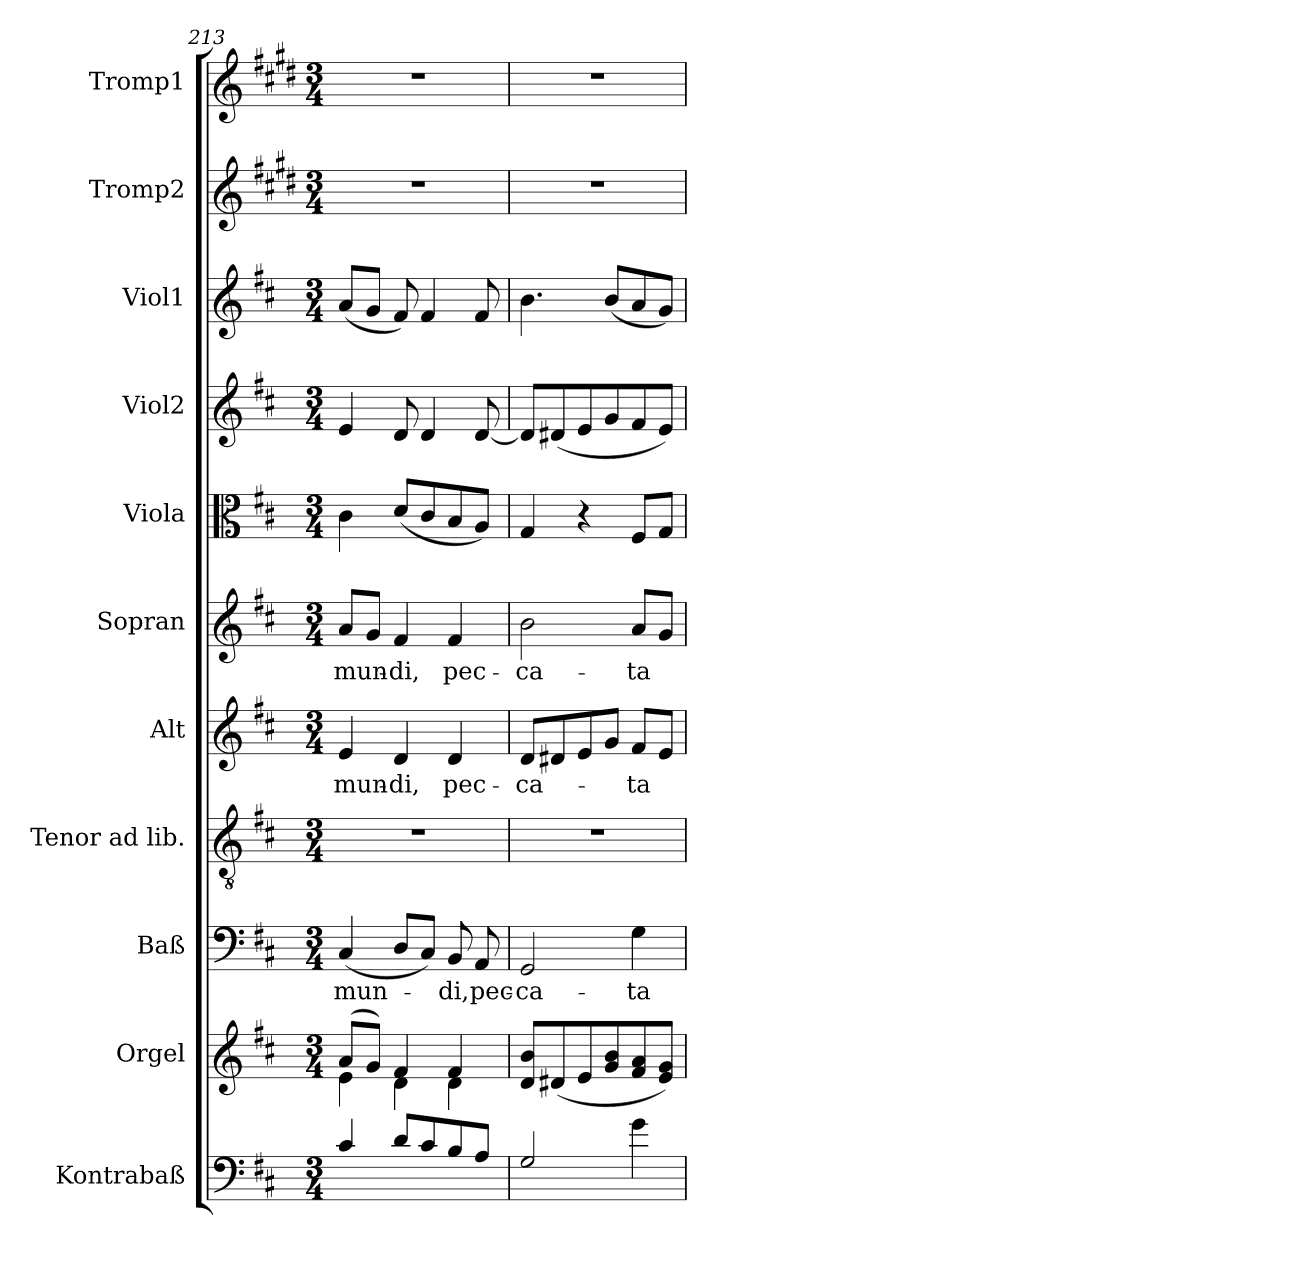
**kern	**kern	**kern	**text	**kern	**kern	**text	**kern	**text	**kern	**kern	**kern	**kern	**kern
*part11	*part10	*part9	*part9	*part8	*part7	*part7	*part6	*part6	*part5	*part4	*part3	*part2	*part1
*staff11	*staff10	*staff9	*staff9	*staff8	*staff7	*staff7	*staff6	*staff6	*staff5	*staff4	*staff3	*staff2	*staff1
*I"Kontrabaß	*I"Orgel	*I"Baß	*	*I"Tenor ad lib.	*I"Alt	*	*I"Sopran	*	*I"Viola	*I"Viol2	*I"Viol1	*I"Tromp2	*I"Tromp1
*	*	*	*	*	*	*	*	*	*I'Vla	*	*	*	*
*clefF4	*clefG2	*clefF4	*	*clefGv2	*clefG2	*	*clefG2	*	*clefC3	*clefG2	*clefG2	*clefG2	*clefG2
*ITrd7c12	*	*	*	*	*	*	*	*	*	*	*	*ITrd1c2	*ITrd1c2
*k[f#c#]	*k[f#c#]	*k[f#c#]	*	*k[f#c#]	*k[f#c#]	*	*k[f#c#]	*	*k[f#c#]	*k[f#c#]	*k[f#c#]	*k[f#c#]	*k[f#c#]
*D:	*D:	*D:	*	*D:	*D:	*	*D:	*	*D:	*D:	*D:	*D:	*D:
*M3/4	*M3/4	*M3/4	*	*M3/4	*M3/4	*	*M3/4	*	*M3/4	*M3/4	*M3/4	*M3/4	*M3/4
=213	=213	=213	=213	=213	=213	=213	=213	=213	=213	=213	=213	=213	=213
*	*^	*	*	*	*	*	*	*	*	*	*	*	*
!	!	!	!	!LO:LY:b	!	!	!LO:LY:b	!	!LO:LY:b	!	!	!	!	!
4C#/	(>8a/L	4e\	(<4C#/	mun-	2.r	4e/	mun-	8a/L	mun-	4c#\	4e/	(<8a/L	2.r	2.r
.	8g/J)	.	.	.	.	.	.	8g/J	.	.	.	8g/J	.	.
!	!	!	!	!	!	!	!LO:LY:b	!	!LO:LY:b	!	!	!	!	!
8D/L	4f#/	4d\	8D/L	.	.	4d/	-di,	4f#/	-di,	(<8d/L	8d/	8f#/)	.	.
8C#/	.	.	8C#/J)	.	.	.	.	.	.	8c#/	4d/	4f#/	.	.
!	!	!	!	!LO:LY:b	!	!	!LO:LY:b	!	!LO:LY:b	!	!	!	!	!
8BB/	4f#/	4d\	8BB/	-di,	.	4d/	pec-	4f#/	pec-	8B/	.	.	.	.
!	!	!	!	!LO:LY:b	!	!	!	!	!	!	!	!	!	!
8AA/J	.	.	8AA/	pec-	.	.	.	.	.	8A/J)	[8d/	8f#/	.	.
*	*v	*v	*	*	*	*	*	*	*	*	*	*	*	*
=214	=214	=214	=214	=214	=214	=214	=214	=214	=214	=214	=214	=214	=214
!	!	!	!LO:LY:b	!	!	!LO:LY:b	!	!LO:LY:b	!	!	!	!	!
2GG/	8d/ 8b/L	2GG/	-ca-	2.r	8d/L	-ca-	2b\	-ca-	4G/	8d/L]	4.b\	2.r	2.r
.	(<8d#X/	.	.	.	8d#X/	.	.	.	.	(<8d#X/	.	.	.
.	8e/	.	.	.	8e/	.	.	.	4r	8e/	.	.	.
.	8g/ 8b/	.	.	.	8g/J	.	.	.	.	8g/	(<8b/L	.	.
!	!	!	!LO:LY:b	!	!	!LO:LY:b	!	!LO:LY:b	!	!	!	!	!
4G\	8f#/ 8a/	4G\	-ta	.	8f#/L	-ta	8a/L	-ta	8F#/L	8f#/	8a/	.	.
.	8e/ 8g/J)	.	.	.	8e/J	.	8g/J	.	8G/J	8e/J)	8g/J)	.	.
=	=	=	=	=	=	=	=	=	=	=	=	=	=
*-	*-	*-	*-	*-	*-	*-	*-	*-	*-	*-	*-	*-	*-
